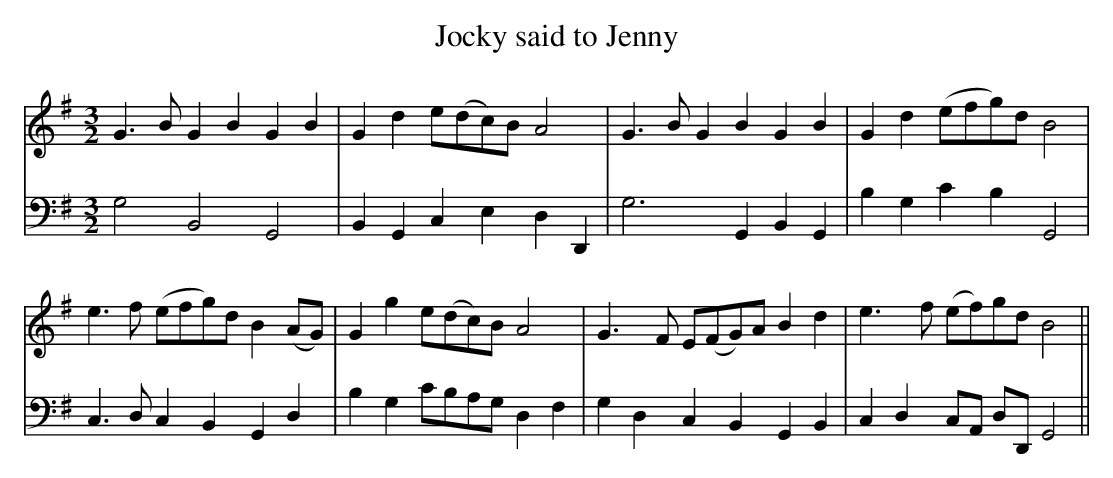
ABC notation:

X:1
T:Jocky said to Jenny
M:3/2
L:1/8
K:G
V:1
G3B G2B2G2B2|G2d2 e(dc)B A4|G3B G2B2G2B2|G2d2 (efg)d B4|
e3f (efg)d B2 (AG)|G2 g2 e(dc)B A4|G3F E(FG)A B2d2|e3f (ef)gd B4||
V:2 clef = bass
G,4B,,4G,,4|B,,2G,,2C,2E,2D,2D,,2|G,6 G,,2B,,2G,,2|B,2G,2C2B,2G,,4|
C,3D, C,2 B,,2G,,2D,2|B,2G,2 CB,A,G, D,2F,2|G,2D,2C,2B,,2G,,2B,,2|C,2D,2 C,A,, D,D,, G,,4||
